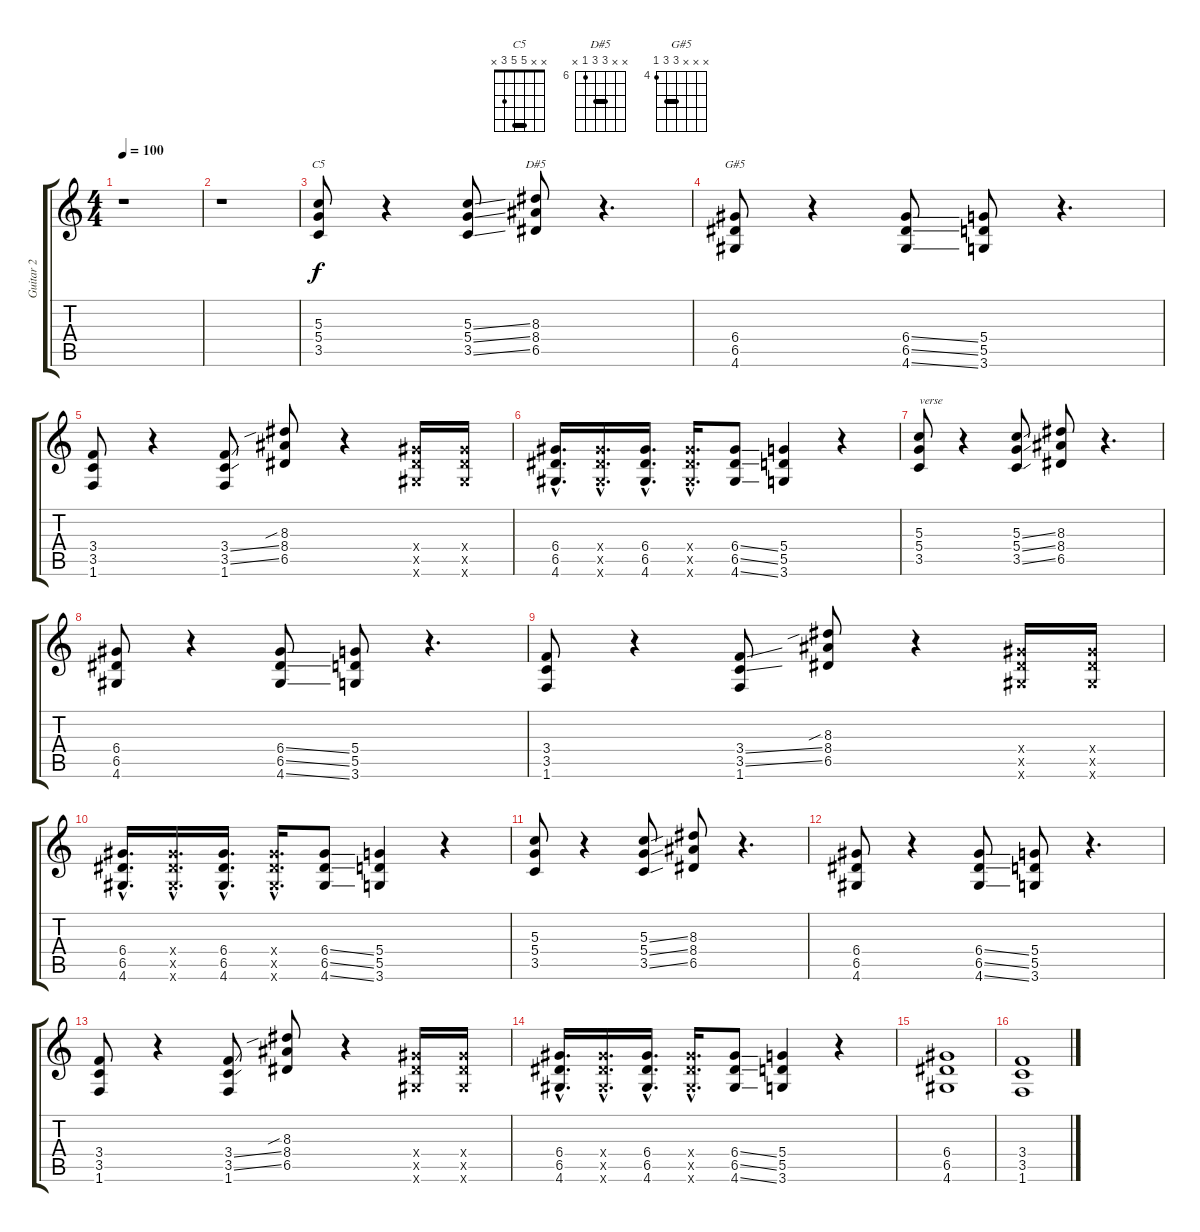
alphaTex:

\track ("Guitar 2" "Guitar 2") {instrument overdrivenguitar}
\staff {score tabs}
\tuning (E4 B3 G3 D3 A2 E2) {hide}
\chord ("C5" x x 5 5 3 x) {barre 5}
\chord ("D#5" x x 8 8 6 x) {firstfret 6 barre 8}
\chord ("G#5" x x x 6 6 4) {firstfret 4 barre 6}
\ts (4 4)
\tempo 100
\clef g2
\ks c
r.1{dy f instrument overdrivenguitar} |
r.1 |
(5.3 5.4 3.5).8{ch "C5"} r.4 (5.3{ss} 5.4{ss} 3.5{ss}).8 (8.3 8.4 6.5).8{ch "D#5"} r.4{d} |
(6.4 6.5 4.6).8{ch "G#5"} r.4 (6.4{ss} 6.5{ss} 4.6{ss}).8 (5.4 5.5 3.6).8 r.4{d} |
(3.4 3.5 1.6).8 r.4 (3.4{ss} 3.5{ss} 1.6).8 (8.3{sib} 8.4 6.5).8 r.4 (6.4{x} 6.5{x} 4.6{x}).16 (6.4{x} 6.5{x} 4.6{x}).16 |
(6.4{hac} 6.5{hac} 4.6{hac}).16{d} (6.4{hac x} 6.5{hac x} 4.6{hac x}).16{d} (6.4{hac} 6.5{hac} 4.6{hac}).16{d} (6.4{hac x} 6.5{hac x} 4.6{hac x}).16{d} (6.4{ss} 6.5{ss} 4.6{ss}).8 (5.4 5.5 3.6).4 r.4 |
(5.3 5.4 3.5).8{txt "verse"} r.4 (5.3{ss} 5.4{ss} 3.5{ss}).8 (8.3 8.4 6.5).8 r.4{d} |
(6.4 6.5 4.6).8 r.4 (6.4{ss} 6.5{ss} 4.6{ss}).8 (5.4 5.5 3.6).8 r.4{d} |
(3.4 3.5 1.6).8 r.4 (3.4{ss} 3.5{ss} 1.6).8 (8.3{sib} 8.4 6.5).8 r.4 (6.4{x} 6.5{x} 4.6{x}).16 (6.4{x} 6.5{x} 4.6{x}).16 |
(6.4{hac} 6.5{hac} 4.6{hac}).16{d} (6.4{hac x} 6.5{hac x} 4.6{hac x}).16{d} (6.4{hac} 6.5{hac} 4.6{hac}).16{d} (6.4{hac x} 6.5{hac x} 4.6{hac x}).16{d} (6.4{ss} 6.5{ss} 4.6{ss}).8 (5.4 5.5 3.6).4 r.4 |
(5.3 5.4 3.5).8 r.4 (5.3{ss} 5.4{ss} 3.5{ss}).8 (8.3 8.4 6.5).8 r.4{d} |
(6.4 6.5 4.6).8 r.4 (6.4{ss} 6.5{ss} 4.6{ss}).8 (5.4 5.5 3.6).8 r.4{d} |
(3.4 3.5 1.6).8 r.4 (3.4{ss} 3.5{ss} 1.6).8 (8.3{sib} 8.4 6.5).8 r.4 (6.4{x} 6.5{x} 4.6{x}).16 (6.4{x} 6.5{x} 4.6{x}).16 |
(6.4{hac} 6.5{hac} 4.6{hac}).16{d} (6.4{hac x} 6.5{hac x} 4.6{hac x}).16{d} (6.4{hac} 6.5{hac} 4.6{hac}).16{d} (6.4{hac x} 6.5{hac x} 4.6{hac x}).16{d} (6.4{ss} 6.5{ss} 4.6{ss}).8 (5.4 5.5 3.6).4 r.4 |
(6.4 6.5 4.6).1 |
(3.4 3.5 1.6).1
